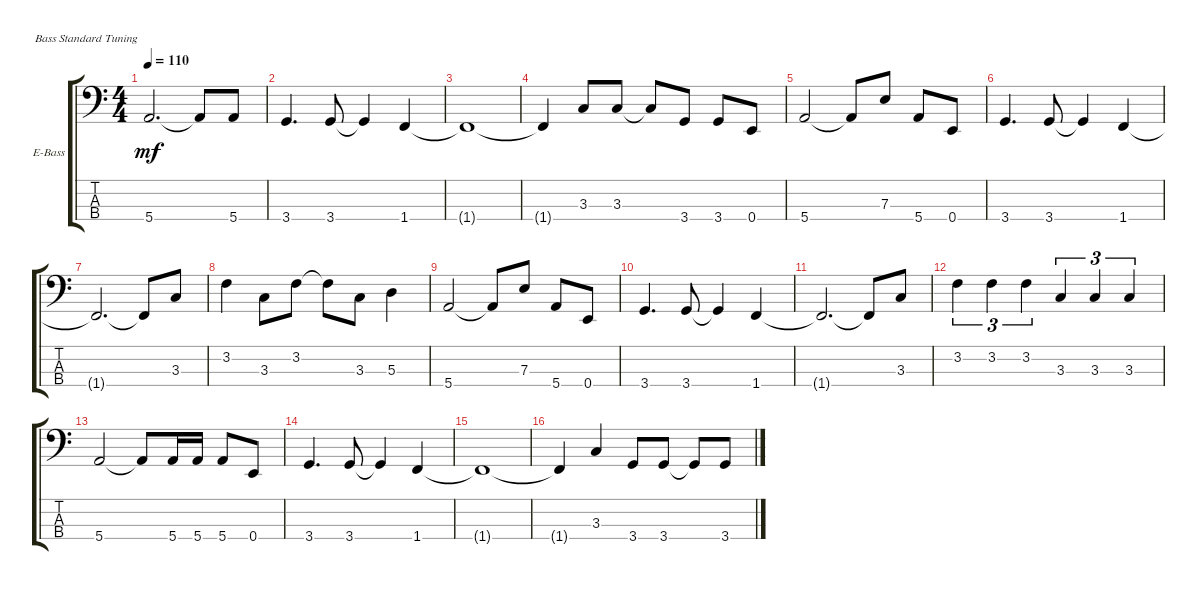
\defaultSystemsLayout 4
\bracketExtendMode groupsimilarinstruments
\firstSystemTrackNameOrientation horizontal
\otherSystemsTrackNameOrientation horizontal
\track ("Electric Bass" "E-Bass") {instrument electricbassfinger}
\staff {score tabs}
\tuning (G2 D2 A1 E1)
\ts (4 4)
\tempo 110
\clef f4
\ks c
5.4.2{d dy mf} 5.4{t}.8 5.4.8 |
3.4.4{d} 3.4.8 3.4{t}.4 1.4.4 |
1.4{t}.1 |
1.4{t}.4 3.3.8 3.3.8 3.3{t}.8 3.4.8 3.4.8 0.4.8 |
5.4.2 5.4{t}.8 7.3.8 5.4.8 0.4.8 |
3.4.4{d} 3.4.8 3.4{t}.4 1.4.4 |
1.4{t}.2{d} 1.4{t}.8 3.3.8 |
3.2.4 3.3.8 3.2.8 3.2{t}.8 3.3.8 5.3.4 |
5.4.2 5.4{t}.8 7.3.8 5.4.8 0.4.8 |
3.4.4{d} 3.4.8 3.4{t}.4 1.4.4 |
1.4{t}.2{d} 1.4{t}.8 3.3.8 |
3.2.4{tu (3 2)} 3.2.4{tu (3 2)} 3.2.4{tu (3 2)} 3.3.4{tu (3 2)} 3.3.4{tu (3 2)} 3.3.4{tu (3 2)} |
5.4.2 5.4{t}.8 5.4.16 5.4.16 5.4.8 0.4.8 |
3.4.4{d} 3.4.8 3.4{t}.4 1.4.4 |
1.4{t}.1 |
1.4{t}.4 3.3.4 3.4.8 3.4.8 3.4{t}.8 3.4.8
